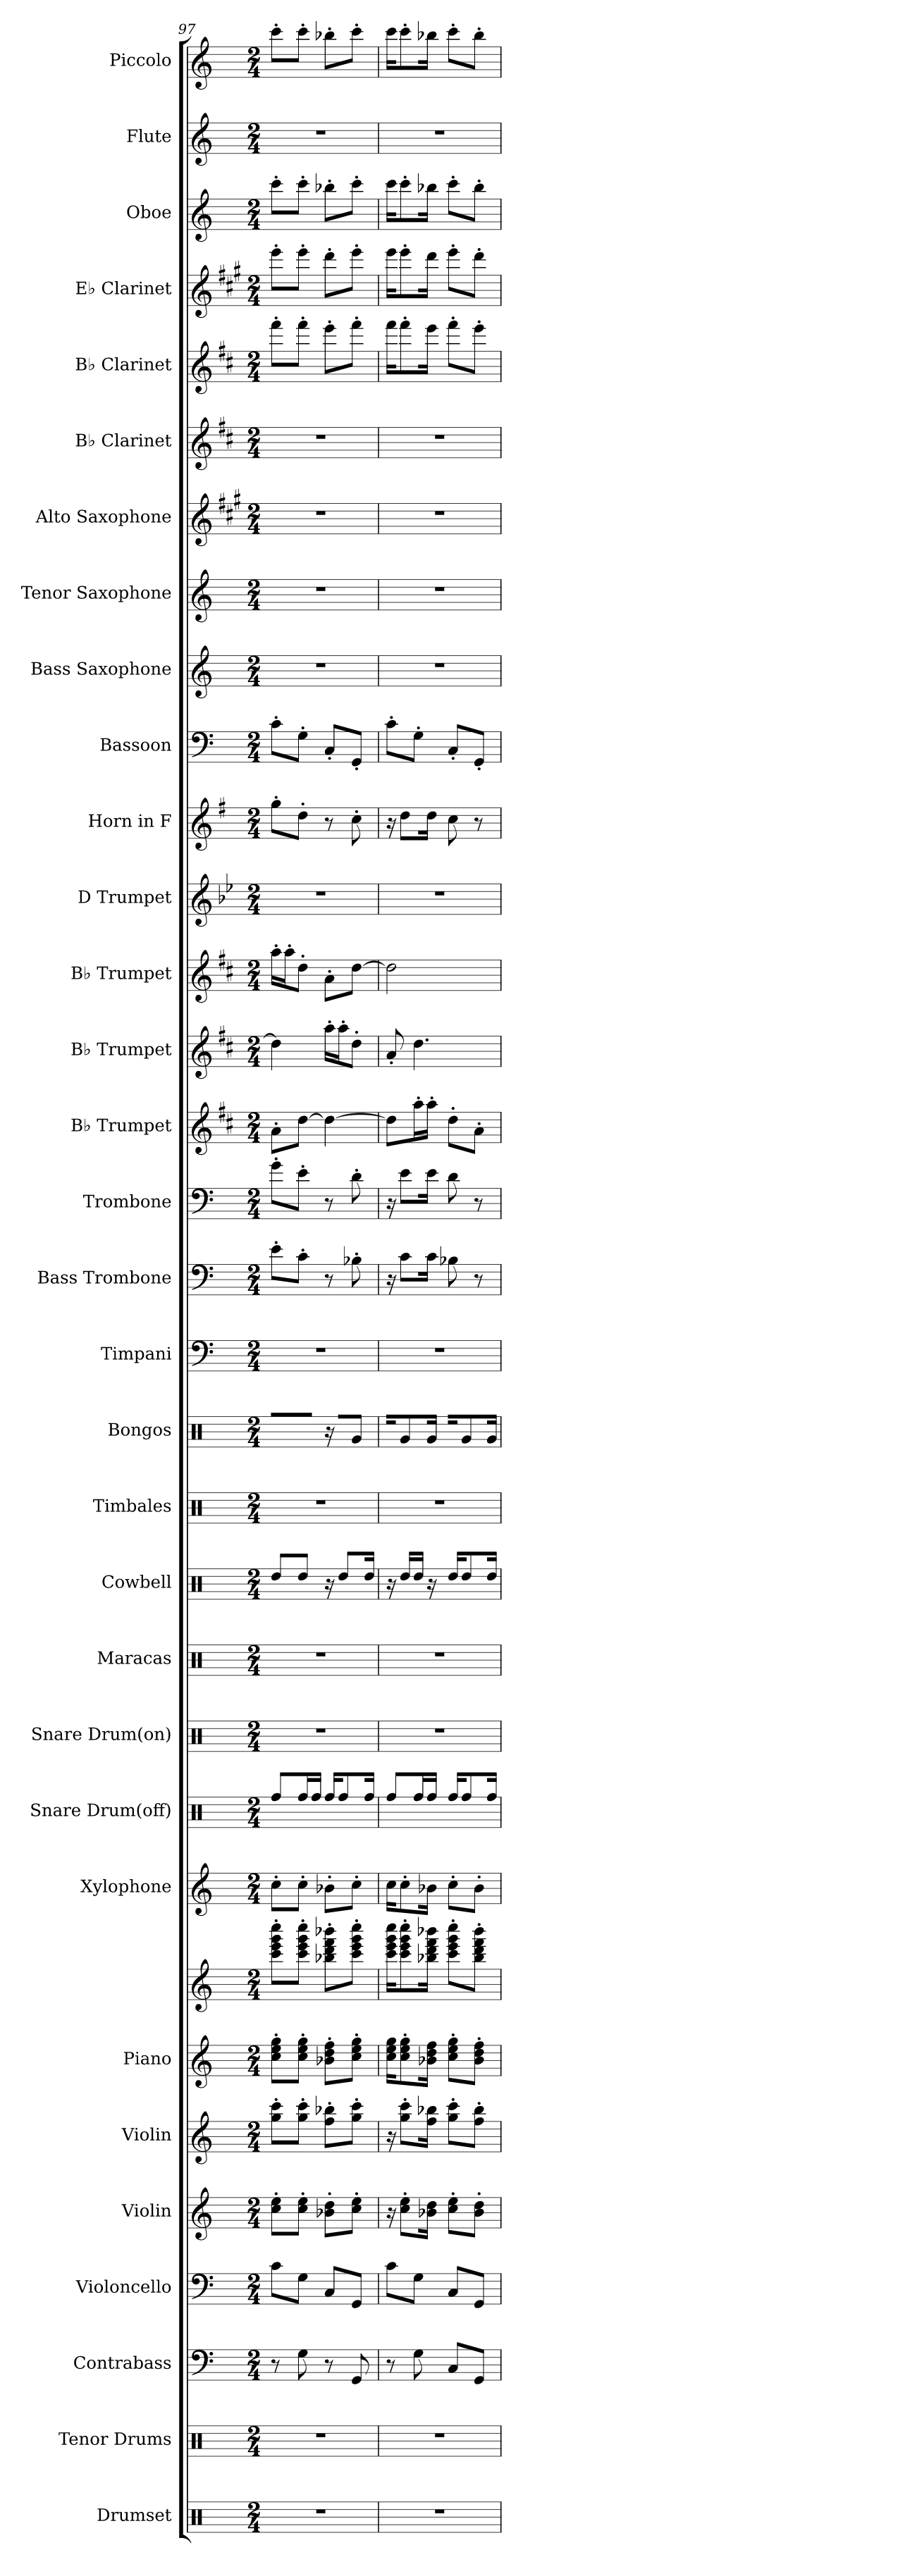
**kern	**kern	**kern	**kern	**kern	**kern	**kern	**kern	**kern	**kern	**kern	**kern	**kern	**kern	**kern	**kern	**kern	**kern	**kern	**kern	**kern	**kern	**kern	**kern	**kern	**kern	**kern	**kern	**kern	**kern	**kern	**kern	**kern
*part32	*part31	*part30	*part29	*part28	*part27	*part26	*part26	*part25	*part24	*part23	*part22	*part21	*part20	*part19	*part18	*part17	*part16	*part15	*part14	*part13	*part12	*part11	*part10	*part9	*part8	*part7	*part6	*part5	*part4	*part3	*part2	*part1
*staff33	*staff32	*staff31	*staff30	*staff29	*staff28	*staff27	*staff26	*staff25	*staff24	*staff23	*staff22	*staff21	*staff20	*staff19	*staff18	*staff17	*staff16	*staff15	*staff14	*staff13	*staff12	*staff11	*staff10	*staff9	*staff8	*staff7	*staff6	*staff5	*staff4	*staff3	*staff2	*staff1
*I"Drumset	*I"Tenor Drums	*I"Contrabass	*I"Violoncello	*I"Violin	*I"Violin	*I"Piano	*	*I"Xylophone	*I"Snare Drum(off)	*I"Snare Drum(on)	*I"Maracas	*I"Cowbell	*I"Timbales	*I"Bongos	*I"Timpani	*I"Bass Trombone	*I"Trombone	*I"B♭ Trumpet	*I"B♭ Trumpet	*I"B♭ Trumpet	*I"D Trumpet	*I"Horn in F	*I"Bassoon	*I"Bass Saxophone	*I"Tenor Saxophone	*I"Alto Saxophone	*I"B♭ Clarinet	*I"B♭ Clarinet	*I"E♭ Clarinet	*I"Oboe	*I"Flute	*I"Piccolo
*I'Drs.	*I'T.D.	*I'Cb.	*I'Vc.	*I'Vln.	*I'Vln.	*I'Pno.	*	*I'Xyl.	*	*I'Sn. Dr.	*I'Mrcs.	*I'Cowbell	*I'Timb.	*I'Bongos	*I'Timp.	*I'B. Tbn.	*I'Tbn.	*I'B♭ Tpt.	*I'B♭ Tpt.	*I'B♭ Tpt.	*I'D Tpt.	*	*I'Bsn.	*I'B. Sax.	*I'T. Sax.	*I'A. Sax.	*I'B♭ Cl.	*I'B♭ Cl.	*I'E♭ Cl.	*I'Ob.	*I'Fl.	*I'Picc.
*clefX	*clefX	*clefF4	*clefF4	*clefG2	*clefG2	*clefG2	*clefG2	*clefG2	*clefX	*clefX	*clefX	*clefX	*clefX	*clefX	*clefF4	*clefF4	*clefF4	*clefG2	*clefG2	*clefG2	*clefG2	*clefG2	*clefF4	*clefG2	*clefG2	*clefG2	*clefG2	*clefG2	*clefG2	*clefG2	*clefG2	*clefG2
*	*	*ITrd7c12	*	*	*	*	*	*ITrd-7c-12	*	*	*	*	*	*	*	*	*	*ITrd1c2	*ITrd1c2	*ITrd1c2	*ITrd-1c-2	*ITrd4c7	*	*ITrd15c26	*ITrd8c14	*ITrd5c9	*ITrd1c2	*ITrd1c2	*ITrd-2c-3	*	*	*ITrd-7c-12
*k[]	*k[]	*k[]	*k[]	*k[]	*k[]	*k[]	*k[]	*k[]	*k[]	*k[]	*k[]	*k[]	*k[]	*k[]	*k[]	*k[]	*k[]	*k[]	*k[]	*k[]	*k[]	*k[]	*k[]	*k[]	*k[]	*k[]	*k[]	*k[]	*k[]	*k[]	*k[]	*k[]
*M2/4	*M2/4	*M2/4	*M2/4	*M2/4	*M2/4	*M2/4	*M2/4	*M2/4	*M2/4	*M2/4	*M2/4	*M2/4	*M2/4	*M2/4	*M2/4	*M2/4	*M2/4	*M2/4	*M2/4	*M2/4	*M2/4	*M2/4	*M2/4	*M2/4	*M2/4	*M2/4	*M2/4	*M2/4	*M2/4	*M2/4	*M2/4	*M2/4
=97	=97	=97	=97	=97	=97	=97	=97	=97	=97	=97	=97	=97	=97	=97	=97	=97	=97	=97	=97	=97	=97	=97	=97	=97	=97	=97	=97	=97	=97	=97	=97	=97
2r	2r	8r	8c\L	8cc\' 8ee\'L	8gg\' 8ccc\'L	8cc\' 8ee\' 8gg\'L	8ccc\' 8eee\' 8ggg\' 8cccc\'L	8ccc'\L	8Rff/L	2r	2r	8Rdd/L	2r	8R/L	2r	8e'\L	8g'\L	8g'\L	4cc\]	16gg'\LL	2r	8cc'\L	8c'\L	2r	2r	2r	2r	8eee'\L	8ggg'\L	8ccc'\L	2r	8cccc'\L
.	.	.	.	.	.	.	.	.	.	.	.	.	.	.	.	.	.	.	.	16gg'\J	.	.	.	.	.	.	.	.	.	.	.	.
.	.	8GG\	8G\J	8cc\' 8ee\'J	8gg\' 8ccc\'J	8cc\' 8ee\' 8gg\'J	8ccc\' 8eee\' 8ggg\' 8cccc\'J	8ccc'\J	16Rff/L	.	.	8Rdd/J	.	16R/L	.	8c'\J	8e'\J	[8cc\J	.	8cc'\J	.	8g'\J	8G'\J	.	.	.	.	8eee'\J	8ggg'\J	8ccc'\J	.	8cccc'\J
.	.	.	.	.	.	.	.	.	16Rff/JJ	.	.	.	.	16R/JJ	.	.	.	.	.	.	.	.	.	.	.	.	.	.	.	.	.	.
.	.	8r	8C/L	8b-X\' 8dd\'L	8ff\' 8bb-X\'L	8b-X\' 8dd\' 8ff\'L	8bb-X\' 8ddd\' 8fff\' 8bbb-X\'L	8bb-X'\L	16Rff/KL	.	.	16r	.	16r	.	8r	8r	4cc\_	16gg'\LL	8g'\L	.	8r	8C'/L	.	.	.	.	8ddd'\L	8fff'\L	8bb-X'\L	.	8bbb-X'\L
.	.	.	.	.	.	.	.	.	8Rff/	.	.	8Rdd/L	.	16R/KL	.	.	.	.	16gg'\J	.	.	.	.	.	.	.	.	.	.	.	.	.
.	.	8GGG/	8GG/J	8cc\' 8ee\'J	8gg\' 8ccc\'J	8cc\' 8ee\' 8gg\'J	8ccc\' 8eee\' 8ggg\' 8cccc\'J	8ccc'\J	.	.	.	.	.	8Rg/J	.	8B-X'\	8d'\	.	8cc'\J	[8cc\J	.	8f'\	8GG'/J	.	.	.	.	8eee'\J	8ggg'\J	8ccc'\J	.	8cccc'\J
.	.	.	.	.	.	.	.	.	16Rff/Jk	.	.	16Rdd/Jk	.	.	.	.	.	.	.	.	.	.	.	.	.	.	.	.	.	.	.	.
=98	=98	=98	=98	=98	=98	=98	=98	=98	=98	=98	=98	=98	=98	=98	=98	=98	=98	=98	=98	=98	=98	=98	=98	=98	=98	=98	=98	=98	=98	=98	=98	=98
2r	2r	8r	8c\L	16r	16r	16cc\ 16ee\ 16gg\KL	16ccc\ 16eee\ 16ggg\ 16cccc\KL	16ccc\KL	8Rff/L	2r	2r	16r	2r	16R/KL	2r	16r	16r	8cc\L]	8g'/	2cc\]	2r	16r	8c'\L	2r	2r	2r	2r	16eee\KL	16ggg\KL	16ccc\KL	2r	16cccc\KL
.	.	.	.	8cc\' 8ee\'L	8gg\' 8ccc\'L	8cc\' 8ee\' 8gg\'	8ccc\' 8eee\' 8ggg\' 8cccc\'	8ccc'\	.	.	.	16Rdd/LL	.	8Rg/	.	8c\L	8e\L	.	.	.	.	8g\L	.	.	.	.	.	8eee'\	8ggg'\	8ccc'\	.	8cccc'\
.	.	8GG\	8G\J	.	.	.	.	.	16Rff/L	.	.	16Rdd/JJ	.	.	.	.	.	16gg'\L	4.cc\	.	.	.	8G'\J	.	.	.	.	.	.	.	.	.
.	.	.	.	16b-X\ 16dd\Jk	16ff\ 16bb-X\Jk	16b-X\ 16dd\ 16ff\Jk	16bb-X\ 16ddd\ 16fff\ 16bbb-X\Jk	16bb-X\Jk	16Rff/JJ	.	.	16r	.	16Rg/Jk	.	16c\Jk	16e\Jk	16gg'\JJ	.	.	.	16g\Jk	.	.	.	.	.	16ddd\Jk	16fff\Jk	16bb-X\Jk	.	16bbb-X\Jk
.	.	8CC/L	8C/L	8cc\' 8ee\'L	8gg\' 8ccc\'L	8cc\' 8ee\' 8gg\'L	8ccc\' 8eee\' 8ggg\' 8cccc\'L	8ccc'\L	16Rff/KL	.	.	16Rdd/KL	.	16R/KL	.	8B-X\	8d\	8cc'\L	.	.	.	8f\	8C'/L	.	.	.	.	8eee'\L	8ggg'\L	8ccc'\L	.	8cccc'\L
.	.	.	.	.	.	.	.	.	8Rff/	.	.	8Rdd/	.	8Rg/	.	.	.	.	.	.	.	.	.	.	.	.	.	.	.	.	.	.
.	.	8GGG/J	8GG/J	8b-\' 8dd\'J	8ff\' 8bb-\'J	8b-\' 8dd\' 8ff\'J	8bb-\' 8ddd\' 8fff\' 8bbb-\'J	8bb-'\J	.	.	.	.	.	.	.	8r	8r	8g'\J	.	.	.	8r	8GG'/J	.	.	.	.	8ddd'\J	8fff'\J	8bb-'\J	.	8bbb-'\J
.	.	.	.	.	.	.	.	.	16Rff/Jk	.	.	16Rdd/Jk	.	16Rg/Jk	.	.	.	.	.	.	.	.	.	.	.	.	.	.	.	.	.	.
=	=	=	=	=	=	=	=	=	=	=	=	=	=	=	=	=	=	=	=	=	=	=	=	=	=	=	=	=	=	=	=	=
*-	*-	*-	*-	*-	*-	*-	*-	*-	*-	*-	*-	*-	*-	*-	*-	*-	*-	*-	*-	*-	*-	*-	*-	*-	*-	*-	*-	*-	*-	*-	*-	*-
